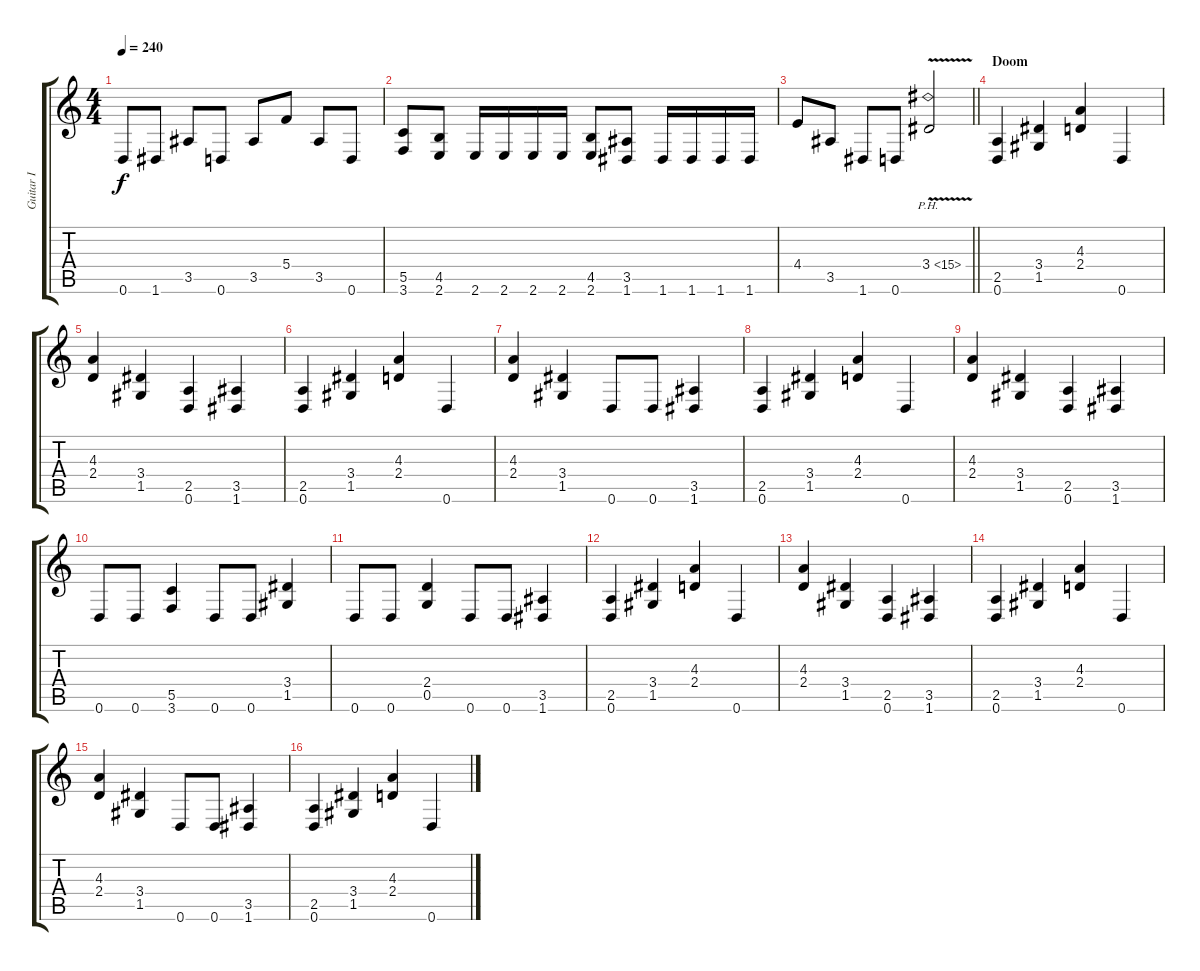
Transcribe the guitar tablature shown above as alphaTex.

\track ("Guitar I" "Guitar I") {instrument distortionguitar}
\staff {score tabs}
\tuning (D4 A3 F3 C3 G2 D2) {hide}
\ts (4 4)
\tempo 240
\clef g2
\ks c
0.6.8{dy f} 1.6.8 3.5.8 0.6.8 3.5.8 5.4.8 3.5.8 0.6.8 |
(5.5 3.6).8 (4.5 2.6).8 2.6.16 2.6.16 2.6.16 2.6.16 (4.5 2.6).8 (3.5 1.6).8 1.6.16 1.6.16 1.6.16 1.6.16 |
\barLineRight lightlight
4.4.8 3.5.8 1.6.8 0.6.8 3.4{ph 12 v}.2 |
\section ("" "Doom")
(2.5 0.6).4 (3.4 1.5).4 (4.3 2.4).4 0.6.4 |
(4.3 2.4).4 (3.4 1.5).4 (2.5 0.6).4 (3.5 1.6).4 |
(2.5 0.6).4 (3.4 1.5).4 (4.3 2.4).4 0.6.4 |
(4.3 2.4).4 (3.4 1.5).4 0.6.8 0.6.8 (3.5 1.6).4 |
(2.5 0.6).4 (3.4 1.5).4 (4.3 2.4).4 0.6.4 |
(4.3 2.4).4 (3.4 1.5).4 (2.5 0.6).4 (3.5 1.6).4 |
0.6.8 0.6.8 (5.5 3.6).4 0.6.8 0.6.8 (3.4 1.5).4 |
0.6.8 0.6.8 (2.4 0.5).4 0.6.8 0.6.8 (3.5 1.6).4 |
(2.5 0.6).4 (3.4 1.5).4 (4.3 2.4).4 0.6.4 |
(4.3 2.4).4 (3.4 1.5).4 (2.5 0.6).4 (3.5 1.6).4 |
(2.5 0.6).4 (3.4 1.5).4 (4.3 2.4).4 0.6.4 |
(4.3 2.4).4 (3.4 1.5).4 0.6.8 0.6.8 (3.5 1.6).4 |
(2.5 0.6).4 (3.4 1.5).4 (4.3 2.4).4 0.6.4
